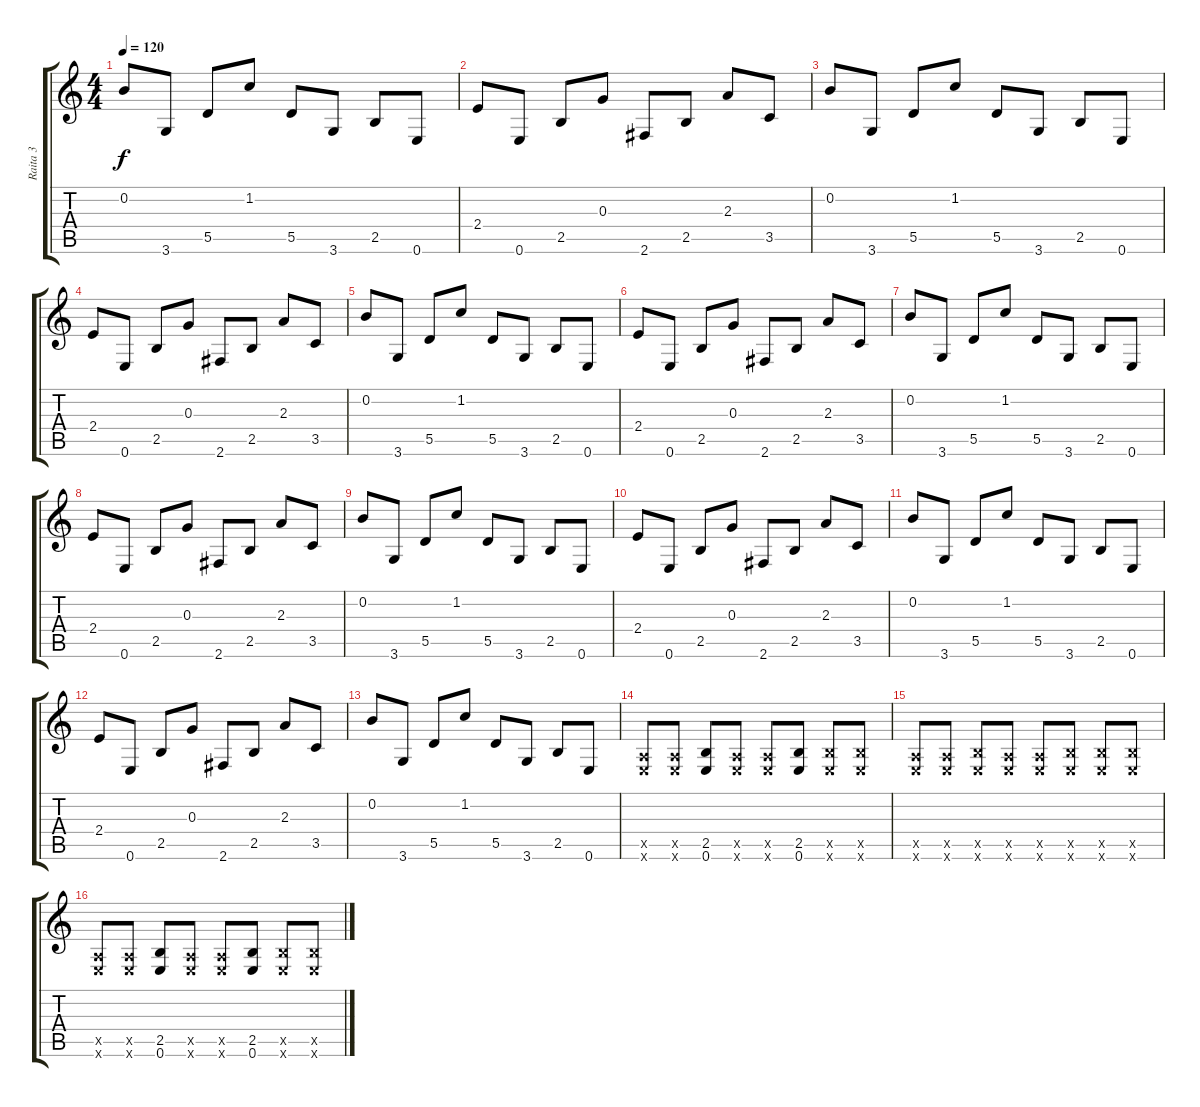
\track ("Raita 3" "Raita 3") {instrument distortionguitar}
\staff {score tabs}
\tuning (E4 B3 G3 D3 A2 E2) {hide}
\ts (4 4)
\tempo 120
\clef g2
\ks c
0.2.8{dy f} 3.6.8 5.5.8 1.2.8 5.5.8 3.6.8 2.5.8 0.6.8 |
2.4.8 0.6.8 2.5.8 0.3.8 2.6.8 2.5.8 2.3.8 3.5.8 |
0.2.8 3.6.8 5.5.8 1.2.8 5.5.8 3.6.8 2.5.8 0.6.8 |
2.4.8 0.6.8 2.5.8 0.3.8 2.6.8 2.5.8 2.3.8 3.5.8 |
0.2.8 3.6.8 5.5.8 1.2.8 5.5.8 3.6.8 2.5.8 0.6.8 |
2.4.8 0.6.8 2.5.8 0.3.8 2.6.8 2.5.8 2.3.8 3.5.8 |
0.2.8 3.6.8 5.5.8 1.2.8 5.5.8 3.6.8 2.5.8 0.6.8 |
2.4.8 0.6.8 2.5.8 0.3.8 2.6.8 2.5.8 2.3.8 3.5.8 |
0.2.8 3.6.8 5.5.8 1.2.8 5.5.8 3.6.8 2.5.8 0.6.8 |
2.4.8 0.6.8 2.5.8 0.3.8 2.6.8 2.5.8 2.3.8 3.5.8 |
0.2.8 3.6.8 5.5.8 1.2.8 5.5.8 3.6.8 2.5.8 0.6.8 |
2.4.8 0.6.8 2.5.8 0.3.8 2.6.8 2.5.8 2.3.8 3.5.8 |
0.2.8 3.6.8 5.5.8 1.2.8 5.5.8 3.6.8 2.5.8 0.6.8 |
(0.5{x} 0.6{x}).8 (0.5{x} 0.6{x}).8 (2.5 0.6).8 (0.5{x} 0.6{x}).8 (0.5{x} 0.6{x}).8 (2.5 0.6).8 (2.5{x} 0.6{x}).8 (2.5{x} 0.6{x}).8 |
(0.5{x} 0.6{x}).8 (0.5{x} 0.6{x}).8 (2.5{x} 0.6{x}).8 (0.5{x} 0.6{x}).8 (0.5{x} 0.6{x}).8 (2.5{x} 0.6{x}).8 (2.5{x} 0.6{x}).8 (2.5{x} 0.6{x}).8 |
(0.5{x} 0.6{x}).8 (0.5{x} 0.6{x}).8 (2.5 0.6).8 (0.5{x} 0.6{x}).8 (0.5{x} 0.6{x}).8 (2.5 0.6).8 (2.5{x} 0.6{x}).8 (2.5{x} 0.6{x}).8
